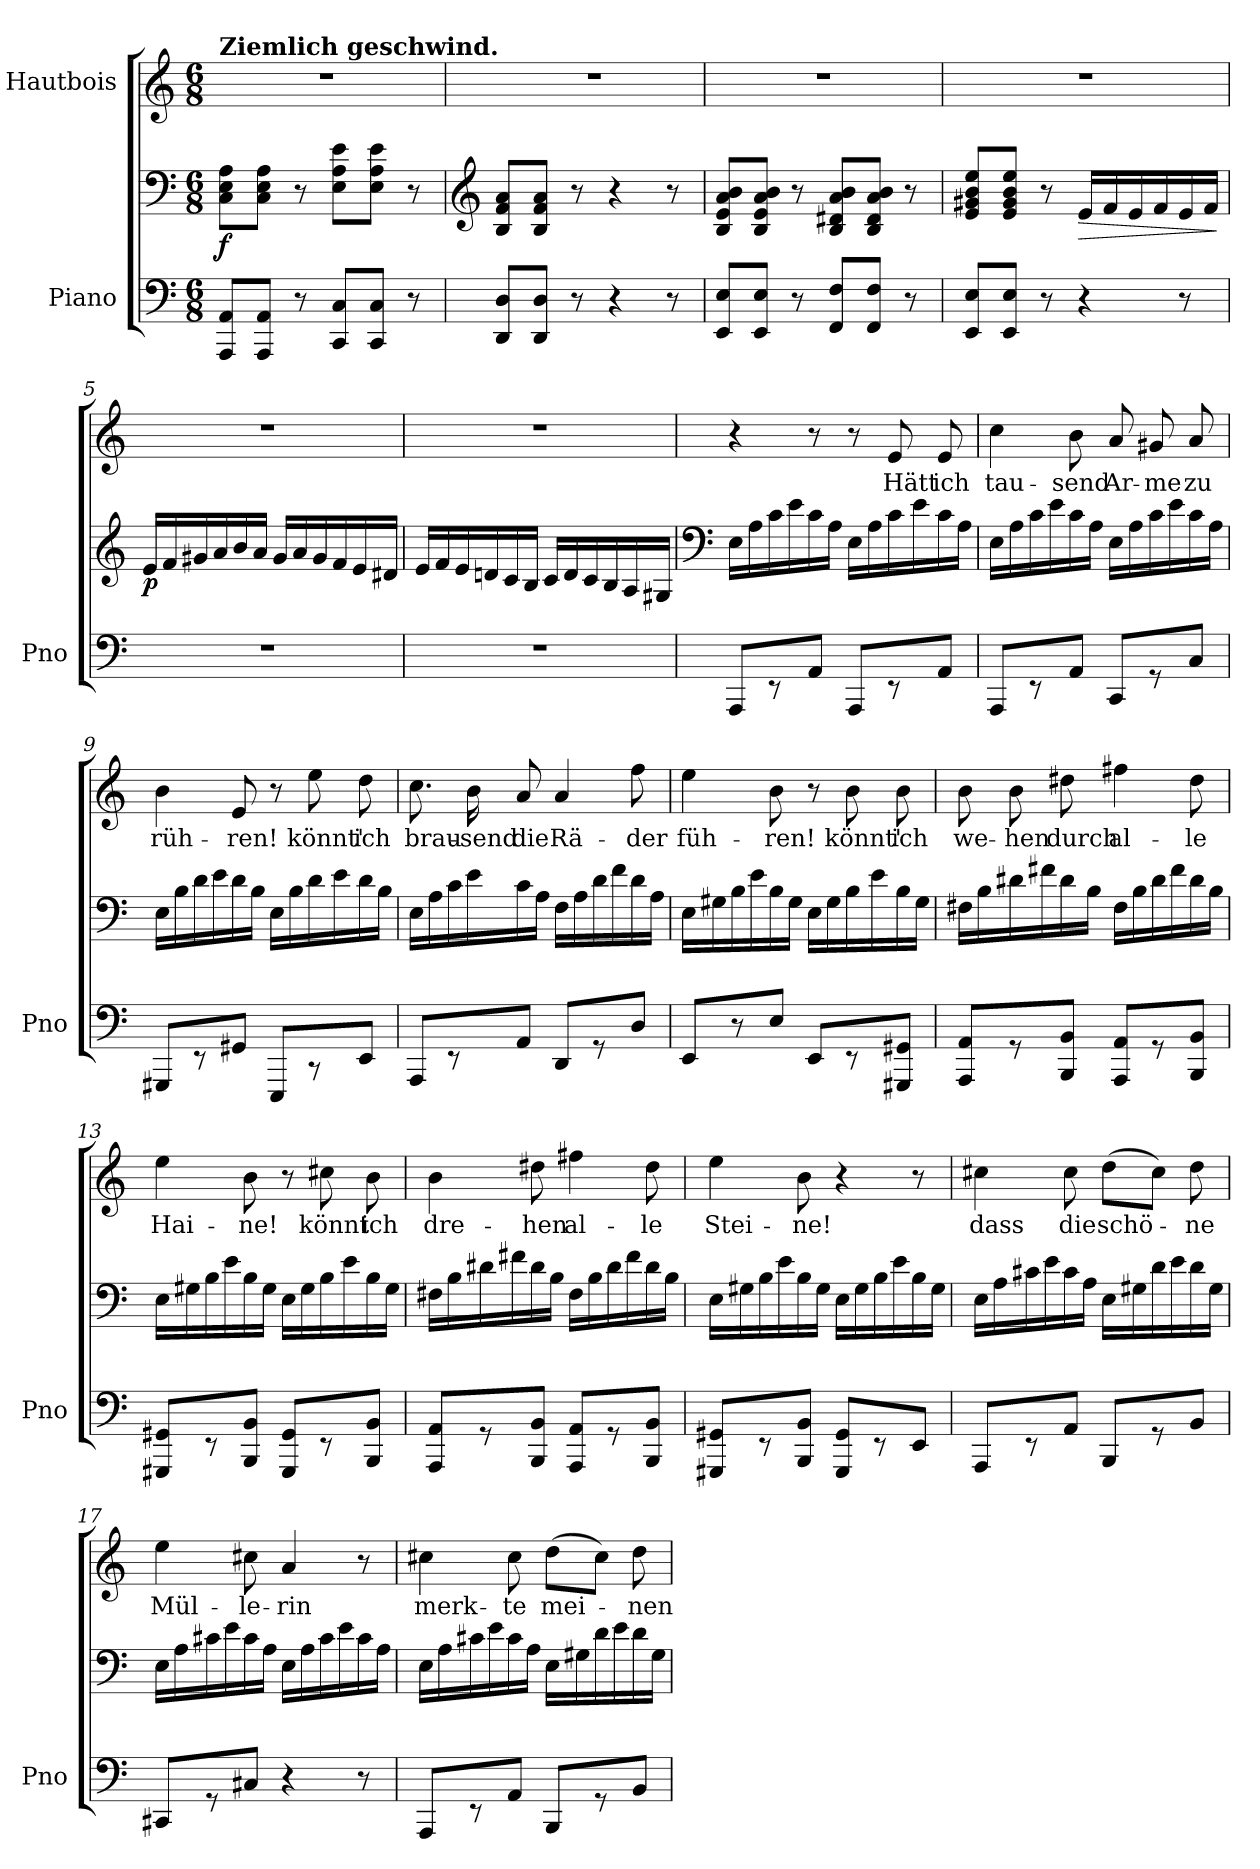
**kern	**kern	**dynam	**kern	**text
*part2	*part2	*part2	*part1	*part1
*staff3	*staff2	*staff2/3	*staff1	*staff1
*I"Piano	*	*	*I"Hautbois	*
*I'Pno	*	*	*	*
*clefF4	*clefF4	*	*clefG2	*
*k[]	*k[]	*	*k[]	*
*M6/8	*M6/8	*	*M6/8	*
=1	=1	=1	=1	=1
!	!	!	!LO:TX:a:B:t=Ziemlich geschwind.	!
!	!	!LO:DY:b	!	!
8AAA/ 8AA/L	8C\ 8E\ 8A\L	f	2.r	.
8AAA/ 8AA/J	8C\ 8E\ 8A\J	.	.	.
8r	8r	.	.	.
8CC/ 8C/L	8E\ 8A\ 8e\L	.	.	.
8CC/ 8C/J	8E\ 8A\ 8e\J	.	.	.
8r	8r	.	.	.
=2	=2	=2	=2	=2
*	*clefG2	*	*	*
8DD/ 8D/L	8B/ 8f/ 8a/L	.	2.r	.
8DD/ 8D/J	8B/ 8f/ 8a/J	.	.	.
8r	8r	.	.	.
4r	4r	.	.	.
8r	8r	.	.	.
=3	=3	=3	=3	=3
8EE/ 8E/L	8B/ 8e/ 8a/ 8b/L	.	2.r	.
8EE/ 8E/J	8B/ 8e/ 8a/ 8b/J	.	.	.
8r	8r	.	.	.
8FF/ 8F/L	8B/ 8d#X/ 8a/ 8b/L	.	.	.
8FF/ 8F/J	8B/ 8d#/ 8a/ 8b/J	.	.	.
8r	8r	.	.	.
=4	=4	=4	=4	=4
8EE/ 8E/L	8e/ 8g#X/ 8b/ 8ee/L	.	2.r	.
8EE/ 8E/J	8e/ 8g#/ 8b/ 8ee/J	.	.	.
8r	8r	.	.	.
!	!	!LO:HP:b	!	!
4r	16e/LL	>	.	.
.	16f/	.	.	.
.	16e/	.	.	.
.	16f/	.	.	.
8r	16e/	.	.	.
.	16f/JJ	.	.	.
.	.	]	.	.
=5	=5	=5	=5	=5
!	!	!LO:DY:b	!	!
2.r	16e/LL	p	2.r	.
.	16f/	.	.	.
.	16g#X/	.	.	.
.	16a/	.	.	.
.	16b/	.	.	.
.	16a/JJ	.	.	.
.	16g#/LL	.	.	.
.	16a/	.	.	.
.	16g#/	.	.	.
.	16f/	.	.	.
.	16e/	.	.	.
.	16d#X/JJ	.	.	.
=6	=6	=6	=6	=6
2.r	16e/LL	.	2.r	.
.	16f/	.	.	.
.	16e/	.	.	.
.	16dn/	.	.	.
.	16c/	.	.	.
.	16B/JJ	.	.	.
.	16c/LL	.	.	.
.	16d/	.	.	.
.	16c/	.	.	.
.	16B/	.	.	.
.	16A/	.	.	.
.	16G#X/JJ	.	.	.
=7	=7	=7	=7	=7
*	*clefF4	*	*	*
8AAA/L	16E\LL	.	4r	.
.	16A\	.	.	.
8r	16c\	.	.	.
.	16e\	.	.	.
8AA/J	16c\	.	8r	.
.	16A\JJ	.	.	.
8AAA/L	16E\LL	.	8r	.
.	16A\	.	.	.
8r	16c\	.	8e/	Hätt
.	16e\	.	.	.
8AA/J	16c\	.	8e/	ich
.	16A\JJ	.	.	.
=8	=8	=8	=8	=8
8AAA/L	16E\LL	.	4cc\	tau-
.	16A\	.	.	.
8r	16c\	.	.	.
.	16e\	.	.	.
8AA/J	16c\	.	8b\	-send
.	16A\JJ	.	.	.
8CC/L	16E\LL	.	8a/	Ar-
.	16A\	.	.	.
8r	16c\	.	8g#X/	-me
.	16e\	.	.	.
8C/J	16c\	.	8a/	zu
.	16A\JJ	.	.	.
=9	=9	=9	=9	=9
8GGG#X/L	16E\LL	.	4b\	rüh-
.	16B\	.	.	.
8r	16d\	.	.	.
.	16e\	.	.	.
8GG#X/J	16d\	.	8e/	-ren!
.	16B\JJ	.	.	.
8EEE/L	16E\LL	.	8r	.
.	16B\	.	.	.
8r	16d\	.	8ee\	könnt'
.	16e\	.	.	.
8EE/J	16d\	.	8dd\	ich
.	16B\JJ	.	.	.
=10	=10	=10	=10	=10
8AAA/L	16E\LL	.	8.cc\	brau-
.	16A\	.	.	.
8r	16c\	.	.	.
.	16e\	.	16b\	-send
8AA/J	16c\	.	8a/	die
.	16A\JJ	.	.	.
8DD/L	16F\LL	.	4a/	Rä-
.	16A\	.	.	.
8r	16d\	.	.	.
.	16f\	.	.	.
8D/J	16d\	.	8ff\	-der
.	16A\JJ	.	.	.
=11	=11	=11	=11	=11
8EE/L	16E\LL	.	4ee\	füh-
.	16G#X\	.	.	.
8r	16B\	.	.	.
.	16e\	.	.	.
8E/J	16B\	.	8b\	-ren!
.	16G#\JJ	.	.	.
8EE/L	16E\LL	.	8r	.
.	16G#\	.	.	.
8r	16B\	.	8b\	könnt'
.	16e\	.	.	.
8GGG#X/ 8GG#X/J	16B\	.	8b\	ich
.	16G#\JJ	.	.	.
=12	=12	=12	=12	=12
8AAA/ 8AA/L	16F#X\LL	.	8b\	we-
.	16B\	.	.	.
8r	16d#X\	.	8b\	-hen
.	16f#X\	.	.	.
8BBB/ 8BB/J	16d#\	.	8dd#X\	durch
.	16B\JJ	.	.	.
8AAA/ 8AA/L	16F#\LL	.	4ff#X\	al-
.	16B\	.	.	.
8r	16d#\	.	.	.
.	16f#\	.	.	.
8BBB/ 8BB/J	16d#\	.	8dd#\	-le
.	16B\JJ	.	.	.
=13	=13	=13	=13	=13
8GGG#X/ 8GG#X/L	16E\LL	.	4ee\	Hai-
.	16G#X\	.	.	.
8r	16B\	.	.	.
.	16e\	.	.	.
8BBB/ 8BB/J	16B\	.	8b\	-ne!
.	16G#\JJ	.	.	.
8GGG#/ 8GG#/L	16E\LL	.	8r	.
.	16G#\	.	.	.
8r	16B\	.	8cc#X\	könnt
.	16e\	.	.	.
8BBB/ 8BB/J	16B\	.	8b\	ich
.	16G#\JJ	.	.	.
=14	=14	=14	=14	=14
8AAA/ 8AA/L	16F#X\LL	.	4b\	dre-
.	16B\	.	.	.
8r	16d#X\	.	.	.
.	16f#X\	.	.	.
8BBB/ 8BB/J	16d#\	.	8dd#X\	-hen
.	16B\JJ	.	.	.
8AAA/ 8AA/L	16F#\LL	.	4ff#X\	al-
.	16B\	.	.	.
8r	16d#\	.	.	.
.	16f#\	.	.	.
8BBB/ 8BB/J	16d#\	.	8dd#\	-le
.	16B\JJ	.	.	.
=15	=15	=15	=15	=15
8GGG#X/ 8GG#X/L	16E\LL	.	4ee\	Stei-
.	16G#X\	.	.	.
8r	16B\	.	.	.
.	16e\	.	.	.
8BBB/ 8BB/J	16B\	.	8b\	-ne!
.	16G#\JJ	.	.	.
8GGG#/ 8GG#/L	16E\LL	.	4r	.
.	16G#\	.	.	.
8r	16B\	.	.	.
.	16e\	.	.	.
8EE/J	16B\	.	8r	.
.	16G#\JJ	.	.	.
=16	=16	=16	=16	=16
8AAA/L	16E\LL	.	4cc#X\	dass
.	16A\	.	.	.
8r	16c#X\	.	.	.
.	16e\	.	.	.
8AA/J	16c#\	.	8cc#\	die
.	16A\JJ	.	.	.
8BBB/L	16E\LL	.	(8dd\L	schö-
.	16G#X\	.	.	.
8r	16d\	.	8cc#\J)	.
.	16e\	.	.	.
8BB/J	16d\	.	8dd\	-ne
.	16G#\JJ	.	.	.
=17	=17	=17	=17	=17
8CC#X/L	16E\LL	.	4ee\	Mül-
.	16A\	.	.	.
8r	16c#X\	.	.	.
.	16e\	.	.	.
8C#X/J	16c#\	.	8cc#X\	-le-
.	16A\JJ	.	.	.
4r	16E\LL	.	4a/	-rin
.	16A\	.	.	.
.	16c#\	.	.	.
.	16e\	.	.	.
8r	16c#\	.	8r	.
.	16A\JJ	.	.	.
=18	=18	=18	=18	=18
8AAA/L	16E\LL	.	4cc#X\	merk-
.	16A\	.	.	.
8r	16c#X\	.	.	.
.	16e\	.	.	.
8AA/J	16c#\	.	8cc#\	-te
.	16A\JJ	.	.	.
8BBB/L	16E\LL	.	(8dd\L	mei-
.	16G#X\	.	.	.
8r	16d\	.	8cc#\J)	.
.	16e\	.	.	.
8BB/J	16d\	.	8dd\	-nen
.	16G#\JJ	.	.	.
=	=	=	=	=
*-	*-	*-	*-	*-
